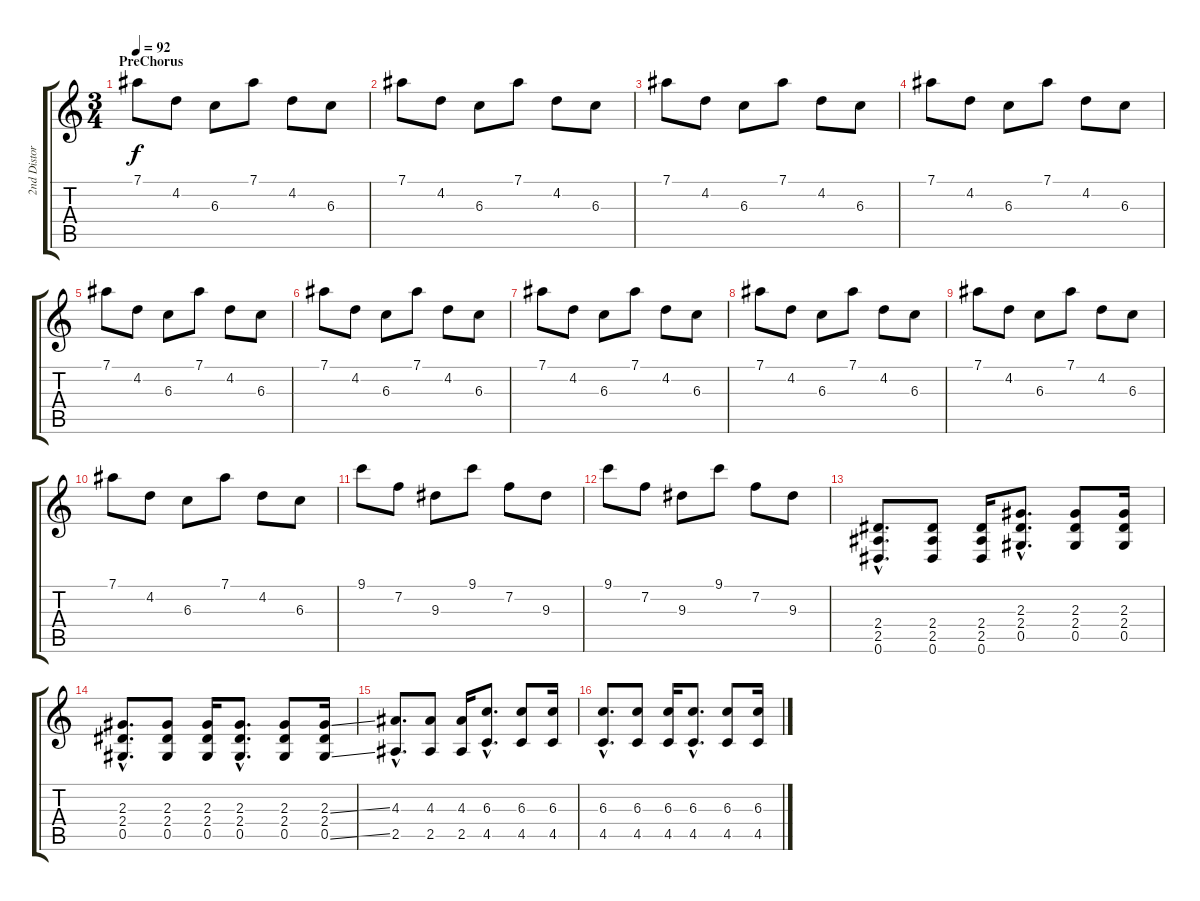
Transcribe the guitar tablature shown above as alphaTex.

\track ("2nd Distortion" "2nd Distor") {instrument distortionguitar}
\staff {score tabs}
\tuning (Eb4 Bb3 Gb3 Db3 Ab2 Eb2) {hide}
\ts (3 4)
\section ("" "PreChorus")
\tempo 92
\clef g2
\ks c
7.1.8{dy f} 4.2.8 6.3.8 7.1.8 4.2.8 6.3.8 |
7.1.8 4.2.8 6.3.8 7.1.8 4.2.8 6.3.8 |
7.1.8 4.2.8 6.3.8 7.1.8 4.2.8 6.3.8 |
7.1.8 4.2.8 6.3.8 7.1.8 4.2.8 6.3.8 |
7.1.8 4.2.8 6.3.8 7.1.8 4.2.8 6.3.8 |
7.1.8 4.2.8 6.3.8 7.1.8 4.2.8 6.3.8 |
7.1.8 4.2.8 6.3.8 7.1.8 4.2.8 6.3.8 |
7.1.8 4.2.8 6.3.8 7.1.8 4.2.8 6.3.8 |
7.1.8 4.2.8 6.3.8 7.1.8 4.2.8 6.3.8 |
7.1.8 4.2.8 6.3.8 7.1.8 4.2.8 6.3.8 |
9.1.8 7.2.8 9.3.8 9.1.8 7.2.8 9.3.8 |
9.1.8 7.2.8 9.3.8 9.1.8 7.2.8 9.3.8 |
(2.4{hac} 2.5{hac} 0.6{hac}).8{d} (2.4 2.5 0.6).8 (2.4 2.5 0.6).16 (2.3{hac} 2.4{hac} 0.5{hac}).8{d} (2.3 2.4 0.5).8 (2.3 2.4 0.5).16 |
(2.3{hac} 2.4{hac} 0.5{hac}).8{d} (2.3 2.4 0.5).8 (2.3 2.4 0.5).16 (2.3{hac} 2.4{hac} 0.5{hac}).8{d} (2.3 2.4 0.5).8 (2.3{ss} 2.4 0.5{ss}).16 |
(4.3{hac} 2.5{hac}).8{d} (4.3 2.5).8 (4.3 2.5).16 (6.3{hac} 4.5{hac}).8{d} (6.3 4.5).8 (6.3 4.5).16 |
(6.3{hac} 4.5{hac}).8{d} (6.3 4.5).8 (6.3 4.5).16 (6.3{hac} 4.5{hac}).8{d} (6.3 4.5).8 (6.3 4.5).16
